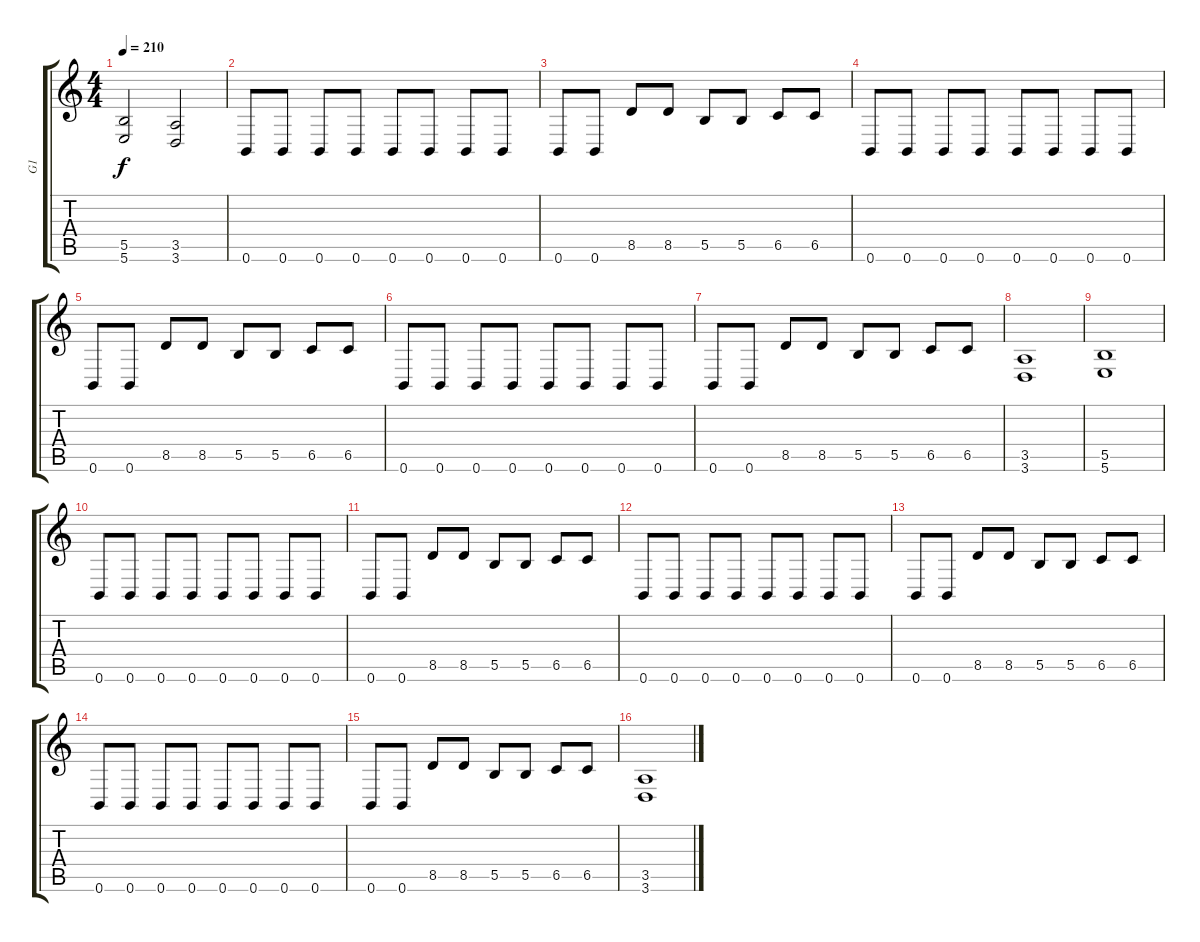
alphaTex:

\track ("G1" "G1") {instrument distortionguitar}
\staff {score tabs}
\tuning (Db4 Ab3 E3 B2 Gb2 B1) {hide}
\ts (4 4)
\tempo 210
\clef g2
\ks c
(5.5 5.6).2{dy f} (3.5 3.6).2 |
0.6.8 0.6.8 0.6.8 0.6.8 0.6.8 0.6.8 0.6.8 0.6.8 |
0.6.8 0.6.8 8.5.8 8.5.8 5.5.8 5.5.8 6.5.8 6.5.8 |
0.6.8 0.6.8 0.6.8 0.6.8 0.6.8 0.6.8 0.6.8 0.6.8 |
0.6.8 0.6.8 8.5.8 8.5.8 5.5.8 5.5.8 6.5.8 6.5.8 |
0.6.8 0.6.8 0.6.8 0.6.8 0.6.8 0.6.8 0.6.8 0.6.8 |
0.6.8 0.6.8 8.5.8 8.5.8 5.5.8 5.5.8 6.5.8 6.5.8 |
(3.5 3.6).1 |
(5.5 5.6).1 |
0.6.8 0.6.8 0.6.8 0.6.8 0.6.8 0.6.8 0.6.8 0.6.8 |
0.6.8 0.6.8 8.5.8 8.5.8 5.5.8 5.5.8 6.5.8 6.5.8 |
0.6.8 0.6.8 0.6.8 0.6.8 0.6.8 0.6.8 0.6.8 0.6.8 |
0.6.8 0.6.8 8.5.8 8.5.8 5.5.8 5.5.8 6.5.8 6.5.8 |
0.6.8 0.6.8 0.6.8 0.6.8 0.6.8 0.6.8 0.6.8 0.6.8 |
0.6.8 0.6.8 8.5.8 8.5.8 5.5.8 5.5.8 6.5.8 6.5.8 |
(3.5 3.6).1
